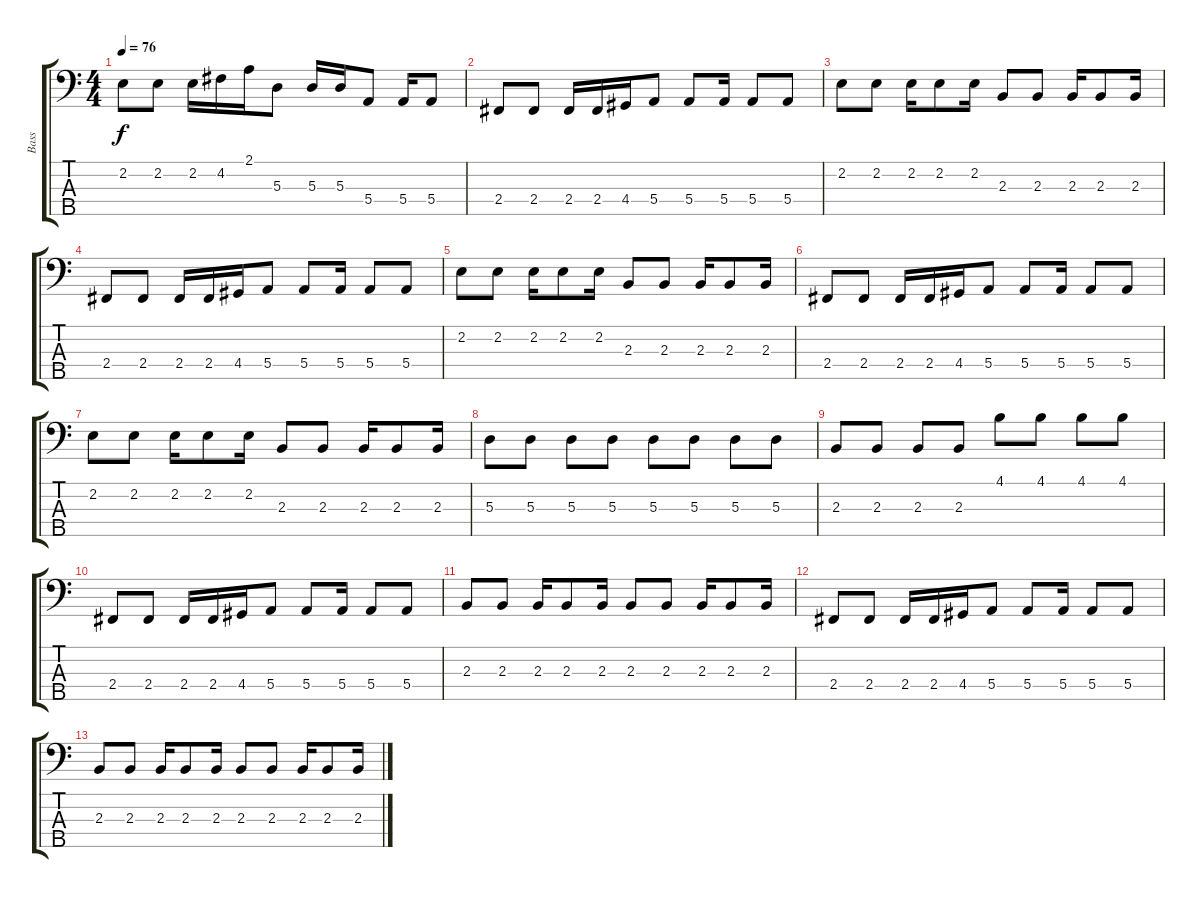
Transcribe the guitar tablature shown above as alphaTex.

\track ("Bass" "Bass") {instrument electricbassfinger}
\staff {score tabs}
\tuning (G2 D2 A1 E1 B0) {hide}
\ts (4 4)
\tempo 76
\clef f4
\ks c
2.2.8{dy f} 2.2.8 2.2.16 4.2.16 2.1.16 5.3.8 5.3.16 5.3.16 5.4.8 5.4.16 5.4.8 |
2.4.8 2.4.8 2.4.16 2.4.16 4.4.16 5.4.8 5.4.8 5.4.16 5.4.8 5.4.8 |
2.2.8 2.2.8 2.2.16 2.2.8 2.2.16 2.3.8 2.3.8 2.3.16 2.3.8 2.3.16 |
2.4.8 2.4.8 2.4.16 2.4.16 4.4.16 5.4.8 5.4.8 5.4.16 5.4.8 5.4.8 |
2.2.8 2.2.8 2.2.16 2.2.8 2.2.16 2.3.8 2.3.8 2.3.16 2.3.8 2.3.16 |
2.4.8 2.4.8 2.4.16 2.4.16 4.4.16 5.4.8 5.4.8 5.4.16 5.4.8 5.4.8 |
2.2.8 2.2.8 2.2.16 2.2.8 2.2.16 2.3.8 2.3.8 2.3.16 2.3.8 2.3.16 |
5.3.8 5.3.8 5.3.8 5.3.8 5.3.8 5.3.8 5.3.8 5.3.8 |
2.3.8 2.3.8 2.3.8 2.3.8 4.1.8 4.1.8 4.1.8 4.1.8 |
2.4.8{volume 8} 2.4.8 2.4.16 2.4.16 4.4.16 5.4.8 5.4.8 5.4.16 5.4.8 5.4.8 |
2.3.8 2.3.8 2.3.16 2.3.8 2.3.16 2.3.8 2.3.8 2.3.16 2.3.8 2.3.16 |
2.4.8{volume 0} 2.4.8 2.4.16 2.4.16 4.4.16 5.4.8 5.4.8 5.4.16 5.4.8 5.4.8 |
2.3.8 2.3.8 2.3.16 2.3.8 2.3.16 2.3.8 2.3.8 2.3.16 2.3.8 2.3.16
